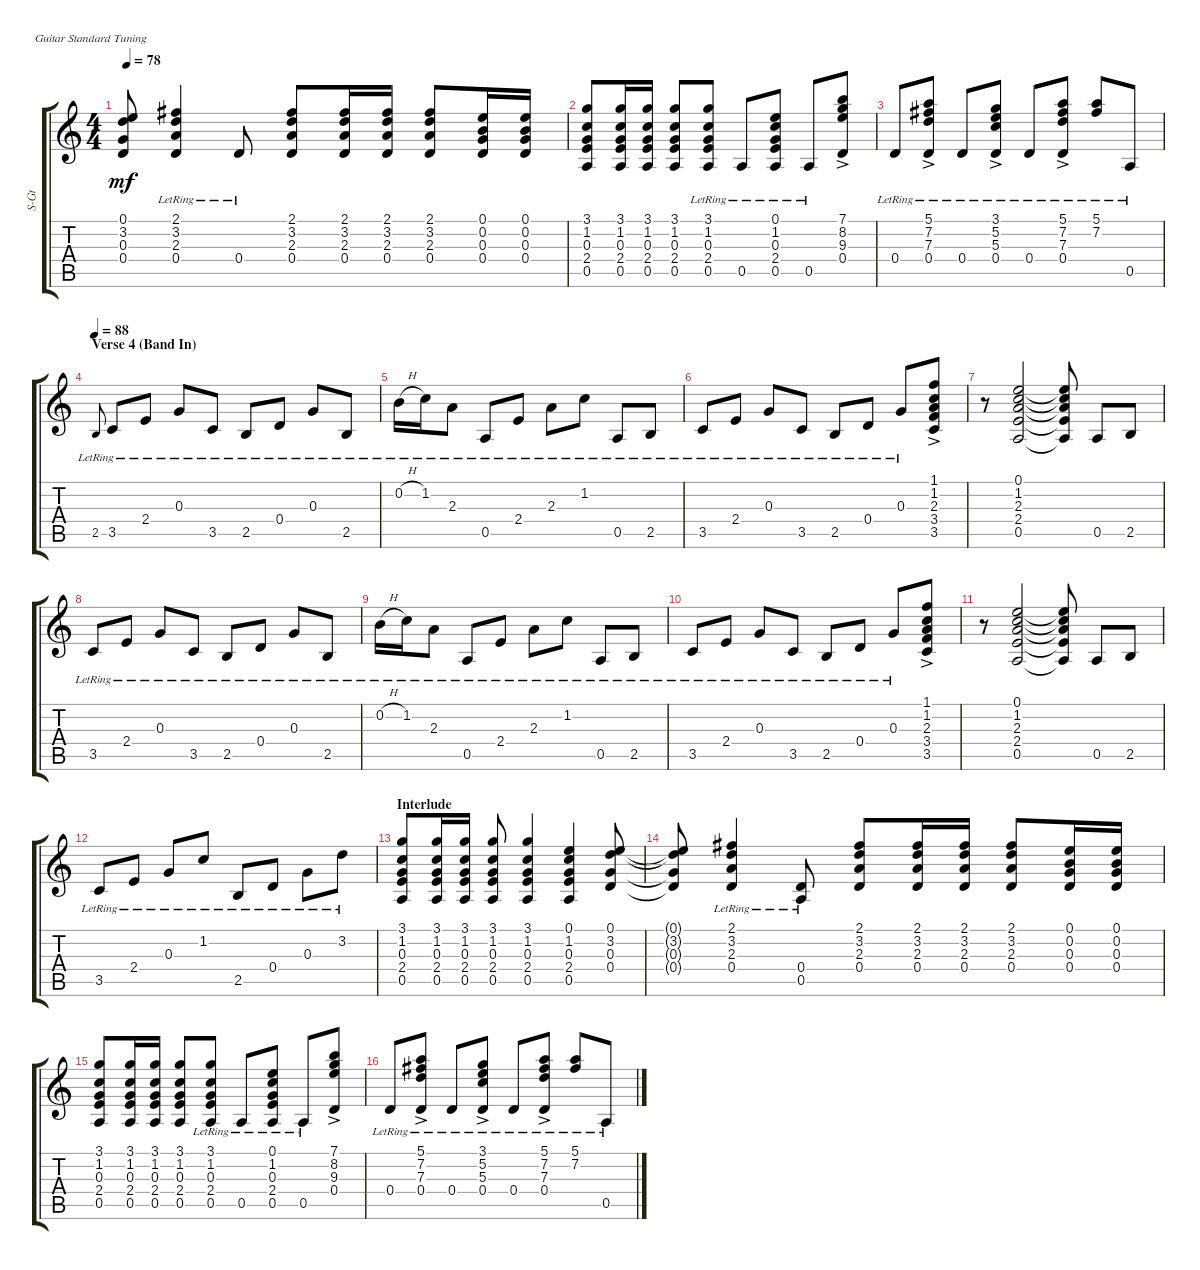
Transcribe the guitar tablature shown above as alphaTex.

\defaultSystemsLayout 4
\bracketExtendMode groupsimilarinstruments
\otherSystemsTrackNameOrientation horizontal
\track ("Picked Acoustic (Page)" "S-Gt") {mute instrument acousticguitarsteel}
\staff {score tabs}
\tuning (E4 B3 G3 D3 A2 E2)
\ts (4 4)
\tempo 78
\clef g2
\ks c
(0.4{t} 0.3{t} 3.2{t} 0.1{t}).8{dy mf beam Up} (2.1{lr acc #} 3.2{lr} 2.3{lr} 0.4{lr}).4{beam Up} 0.4{lr}.8{beam Up} (0.4 2.3 3.2 2.1{acc #}).8{beam Up} (0.4 2.3 3.2 2.1{acc #}).16{beam Up} (0.4 2.3 3.2 2.1{acc #}).16{beam Up} (0.4 2.3 3.2 2.1{acc #}).8{beam Up} (0.4 0.3 0.2 0.1).16{beam Up} (0.4 0.3 0.2 0.1).16{beam Up} |
(3.1 1.2 0.3 2.4 0.5).8{beam Up} (3.1 1.2 0.3 2.4 0.5).16{beam Up} (3.1 1.2 0.3 2.4 0.5).16{beam Up} (3.1 1.2 0.3 2.4 0.5).8{beam Up} (3.1{lr} 1.2{lr} 0.3{lr} 2.4{lr} 0.5{lr}).8{beam Up} 0.5{lr}.8{beam Up} (0.1{lr} 0.5{lr} 2.4{lr} 0.3{lr} 1.2{lr}).8{beam Up} 0.5{lr}.8{beam Up} (7.1{ac} 8.2{ac} 9.3{ac} 0.4{ac}).8{beam Up} |
0.4{lr}.8{beam Up} (0.4{ac lr} 5.1{ac lr} 7.2{ac lr acc #} 7.3{ac lr}).8{beam Up} 0.4{lr}.8{beam Up} (0.4{ac lr} 3.1{ac lr} 5.2{ac lr} 5.3{ac lr}).8{beam Up} 0.4{lr}.8{beam Up} (0.4{ac lr} 7.3{ac lr} 7.2{ac lr acc #} 5.1{ac lr}).8{beam Up} (7.2{lr acc #} 5.1{lr}).8{beam Up} 0.5{lr}.8{beam Up} |
\section ("" "Verse 4 (Band In)")
\tempo 88
2.5{lr}.8{gr onbeat beam Up} 3.5{lr}.8{beam Up} 2.4{lr}.8{beam Up} 0.3{lr}.8{beam Up} 3.5{lr}.8{beam Up} 2.5{lr}.8{beam Up} 0.4{lr}.8{beam Up} 0.3{lr}.8{beam Up} 2.5{lr}.8{beam Up} |
0.2{h lr}.16{beam Down} 1.2{lr}.16{beam Down} 2.3{lr}.8{beam Down} 0.5{lr}.8{beam Up} 2.4{lr}.8{beam Up} 2.3{lr}.8{beam Down} 1.2{lr}.8{beam Down} 0.5{lr}.8{beam Up} 2.5{lr}.8{beam Up} |
3.5{lr}.8{beam Up} 2.4{lr}.8{beam Up} 0.3{lr}.8{beam Up} 3.5{lr}.8{beam Up} 2.5{lr}.8{beam Up} 0.4{lr}.8{beam Up} 0.3{lr}.8{beam Up} (3.5{ac} 3.4{ac} 2.3{ac} 1.2{ac} 1.1{ac}).8{beam Up} |
r.8{beam Down} (0.1 1.2 2.3 2.4 0.5).2{beam Up} (0.5{t} 2.4{t} 2.3{t} 1.2{t} 0.1{t}).8{beam Up} 0.5.8{beam Up} 2.5.8{beam Up} |
3.5{lr}.8{beam Up} 2.4{lr}.8{beam Up} 0.3{lr}.8{beam Up} 3.5{lr}.8{beam Up} 2.5{lr}.8{beam Up} 0.4{lr}.8{beam Up} 0.3{lr}.8{beam Up} 2.5{lr}.8{beam Up} |
0.2{h lr}.16{beam Down} 1.2{lr}.16{beam Down} 2.3{lr}.8{beam Down} 0.5{lr}.8{beam Up} 2.4{lr}.8{beam Up} 2.3{lr}.8{beam Down} 1.2{lr}.8{beam Down} 0.5{lr}.8{beam Up} 2.5{lr}.8{beam Up} |
3.5{lr}.8{beam Up} 2.4{lr}.8{beam Up} 0.3{lr}.8{beam Up} 3.5{lr}.8{beam Up} 2.5{lr}.8{beam Up} 0.4{lr}.8{beam Up} 0.3{lr}.8{beam Up} (3.5{ac} 3.4{ac} 2.3{ac} 1.2{ac} 1.1{ac}).8{beam Up} |
r.8{beam Down} (0.1 1.2 2.3 2.4 0.5).2{beam Up} (0.5{t} 2.4{t} 2.3{t} 1.2{t} 0.1{t}).8{beam Up} 0.5.8{beam Up} 2.5.8{beam Up} |
3.5{lr}.8{beam Up} 2.4{lr}.8{beam Up} 0.3{lr}.8{beam Up} 1.2{lr}.8{beam Up} 2.5{lr}.8{beam Up} 0.4{lr}.8{beam Up} 0.3{lr}.8{beam Down} 3.2{lr}.8{beam Down} |
\section ("" "Interlude")
(3.1 1.2 0.3 2.4 0.5).8{beam Up} (3.1 1.2 0.3 2.4 0.5).16{beam Up} (3.1 1.2 0.3 2.4 0.5).16{beam Up} (3.1 1.2 0.3 2.4 0.5).8{beam Up} (3.1 1.2 0.3 2.4 0.5).4{beam Up} (0.1 1.2 0.3 2.4 0.5).4{beam Up} (0.1 3.2 0.3 0.4).8{beam Up} |
(0.4{t} 0.3{t} 3.2{t} 0.1{t}).8{beam Up} (2.1{lr acc #} 3.2{lr} 2.3{lr} 0.4{lr}).4{beam Up} (0.4{lr} 0.5{lr}).8{beam Up} (0.4 2.3 3.2 2.1{acc #}).8{beam Up} (0.4 2.3 3.2 2.1{acc #}).16{beam Up} (0.4 2.3 3.2 2.1{acc #}).16{beam Up} (0.4 2.3 3.2 2.1{acc #}).8{beam Up} (0.4 0.3 0.2 0.1).16{beam Up} (0.4 0.3 0.2 0.1).16{beam Up} |
(3.1 1.2 0.3 2.4 0.5).8{beam Up} (3.1 1.2 0.3 2.4 0.5).16{beam Up} (3.1 1.2 0.3 2.4 0.5).16{beam Up} (3.1 1.2 0.3 2.4 0.5).8{beam Up} (3.1{lr} 1.2{lr} 0.3{lr} 2.4{lr} 0.5{lr}).8{beam Up} 0.5{lr}.8{beam Up} (0.1{lr} 0.5{lr} 2.4{lr} 0.3{lr} 1.2{lr}).8{beam Up} 0.5{lr}.8{beam Up} (7.1{ac} 8.2{ac} 9.3{ac} 0.4{ac}).8{beam Up} |
0.4{lr}.8{beam Up} (0.4{ac lr} 5.1{ac lr} 7.2{ac lr acc #} 7.3{ac lr}).8{beam Up} 0.4{lr}.8{beam Up} (0.4{ac lr} 3.1{ac lr} 5.2{ac lr} 5.3{ac lr}).8{beam Up} 0.4{lr}.8{beam Up} (0.4{ac lr} 7.3{ac lr} 7.2{ac lr acc #} 5.1{ac lr}).8{beam Up} (7.2{lr acc #} 5.1{lr}).8{beam Up} 0.5{lr}.8{beam Up}
